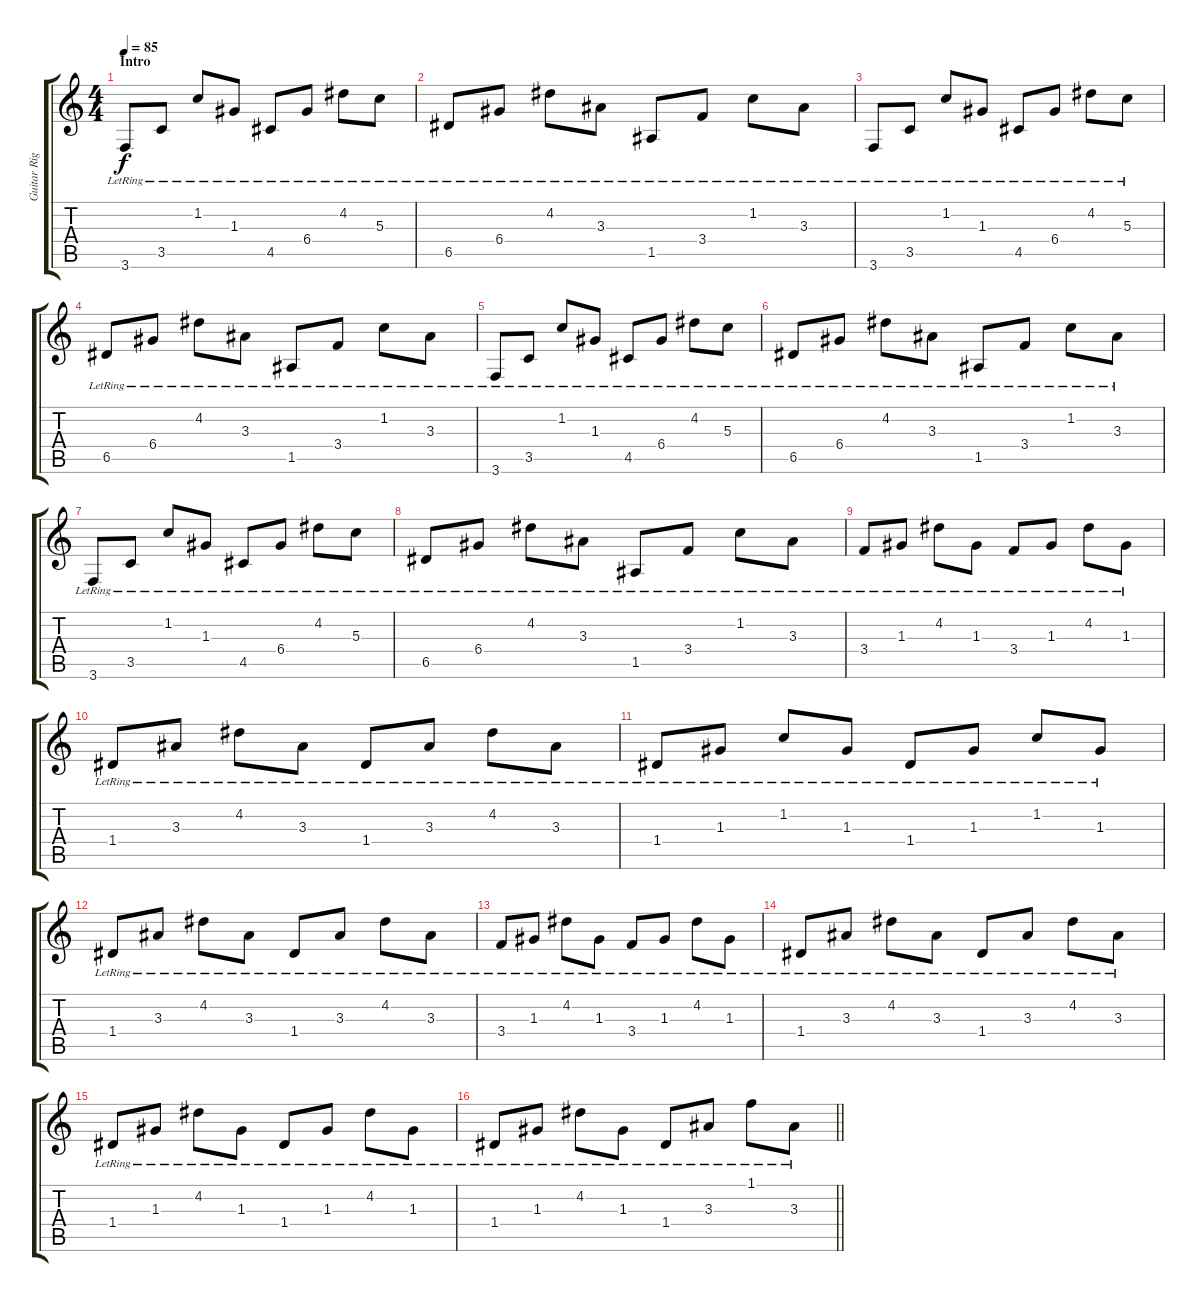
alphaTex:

\track ("Guitar Right" "Guitar Rig") {instrument distortionguitar}
\staff {score tabs}
\tuning (E4 B3 G3 D3 A2 D2) {hide}
\ts (4 4)
\section ("" "Intro")
\tempo 85
\clef g2
\ks c
3.6{lr}.8{dy f volume 9 instrument electricguitarclean} 3.5{lr}.8 1.2{lr}.8 1.3{lr}.8 4.5{lr}.8 6.4{lr}.8 4.2{lr}.8 5.3{lr}.8 |
6.5{lr}.8 6.4{lr}.8 4.2{lr}.8 3.3{lr}.8 1.5{lr}.8 3.4{lr}.8 1.2{lr}.8 3.3{lr}.8 |
3.6{lr}.8 3.5{lr}.8 1.2{lr}.8 1.3{lr}.8 4.5{lr}.8 6.4{lr}.8 4.2{lr}.8 5.3{lr}.8 |
6.5{lr}.8 6.4{lr}.8 4.2{lr}.8 3.3{lr}.8 1.5{lr}.8 3.4{lr}.8 1.2{lr}.8 3.3{lr}.8 |
3.6{lr}.8 3.5{lr}.8 1.2{lr}.8 1.3{lr}.8 4.5{lr}.8 6.4{lr}.8 4.2{lr}.8 5.3{lr}.8 |
6.5{lr}.8 6.4{lr}.8 4.2{lr}.8 3.3{lr}.8 1.5{lr}.8 3.4{lr}.8 1.2{lr}.8 3.3{lr}.8 |
3.6{lr}.8 3.5{lr}.8 1.2{lr}.8 1.3{lr}.8 4.5{lr}.8 6.4{lr}.8 4.2{lr}.8 5.3{lr}.8 |
6.5{lr}.8 6.4{lr}.8 4.2{lr}.8 3.3{lr}.8 1.5{lr}.8 3.4{lr}.8 1.2{lr}.8 3.3{lr}.8 |
3.4{lr}.8 1.3{lr}.8 4.2{lr}.8 1.3{lr}.8 3.4{lr}.8 1.3{lr}.8 4.2{lr}.8 1.3{lr}.8 |
1.4{lr}.8 3.3{lr}.8 4.2{lr}.8 3.3{lr}.8 1.4{lr}.8 3.3{lr}.8 4.2{lr}.8 3.3{lr}.8 |
1.4{lr}.8 1.3{lr}.8 1.2{lr}.8 1.3{lr}.8 1.4{lr}.8 1.3{lr}.8 1.2{lr}.8 1.3{lr}.8 |
1.4{lr}.8 3.3{lr}.8 4.2{lr}.8 3.3{lr}.8 1.4{lr}.8 3.3{lr}.8 4.2{lr}.8 3.3{lr}.8 |
3.4{lr}.8 1.3{lr}.8 4.2{lr}.8 1.3{lr}.8 3.4{lr}.8 1.3{lr}.8 4.2{lr}.8 1.3{lr}.8 |
1.4{lr}.8 3.3{lr}.8 4.2{lr}.8 3.3{lr}.8 1.4{lr}.8 3.3{lr}.8 4.2{lr}.8 3.3{lr}.8 |
1.4{lr}.8 1.3{lr}.8 4.2{lr}.8 1.3{lr}.8 1.4{lr}.8 1.3{lr}.8 4.2{lr}.8 1.3{lr}.8 |
\barLineRight lightlight
1.4{lr}.8 1.3{lr}.8 4.2{lr}.8 1.3{lr}.8 1.4{lr}.8 3.3{lr}.8 1.1{lr}.8 3.3{lr}.8
